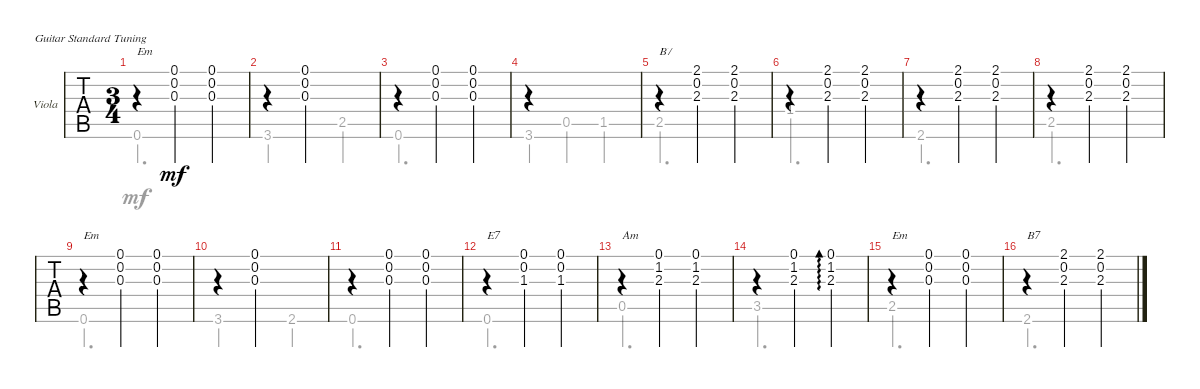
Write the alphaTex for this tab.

\defaultSystemsLayout 4
\bracketExtendMode groupsimilarinstruments
\firstSystemTrackNameOrientation horizontal
\otherSystemsTrackNameOrientation horizontal
\track ("Nylon Guitar" "Viola") {instrument acousticguitarnylon}
\staff {tabs}
\tuning (E4 B3 G3 D3 A2 E2)
\voice
\ts (3 4)
\tempo (120 hide)
\clef g2
\ks eminor
r.4{txt "Em" dy mf} (0.1 0.2 0.3).4 (0.1 0.2 0.3).4 |
r.4 (0.1 0.2 0.3).2 |
r.4 (0.1 0.2 0.3).4 (0.1 0.2 0.3).4 |
|
r.4{txt "B7"} (2.1 2.3 0.2).4 (2.1 2.3 0.2).4 |
r.4 (2.1 2.3 0.2).4 (2.1 2.3 0.2).4 |
r.4 (2.1 2.3 0.2).4 (2.1 2.3 0.2).4 |
r.4 (2.1 2.3 0.2).4 (2.1 2.3 0.2).4 |
r.4{txt "Em"} (0.1 0.2 0.3).4 (0.1 0.2 0.3).4 |
r.4 (0.1 0.2 0.3).2 |
r.4 (0.1 0.2 0.3).4 (0.1 0.2 0.3).4 |
r.4{txt "E7"} (0.1 0.2 1.3).4 (0.1 0.2 1.3).4 |
r.4{txt "Am"} (0.1 1.2 2.3).4 (0.1 1.2 2.3).4 |
r.4 (0.1 1.2 2.3).4 (0.1 1.2 2.3).4{ad 0} |
r.4{txt "Em"} (0.1 0.2 0.3).4 (0.1 0.2 0.3).4 |
r.4{txt "B7"} (2.1 2.3 0.2).4 (2.1 2.3 0.2).4
\voice
\clef g2
\ottava regular
\simile none
\ks eminor
0.6.2{d dy mf} |
3.6.2 2.5.4 |
0.6.2{d} |
3.6.4 0.5.4 1.5.4 |
2.5.2{d} |
1.4.2{d} |
2.6.2{d} |
2.5.2{d} |
0.6.2{d} |
3.6.2 2.6.4 |
0.6.2{d} |
0.6.2{d} |
0.5.2{d} |
3.5.2{d} |
2.5.2{d} |
2.6.2{d}
